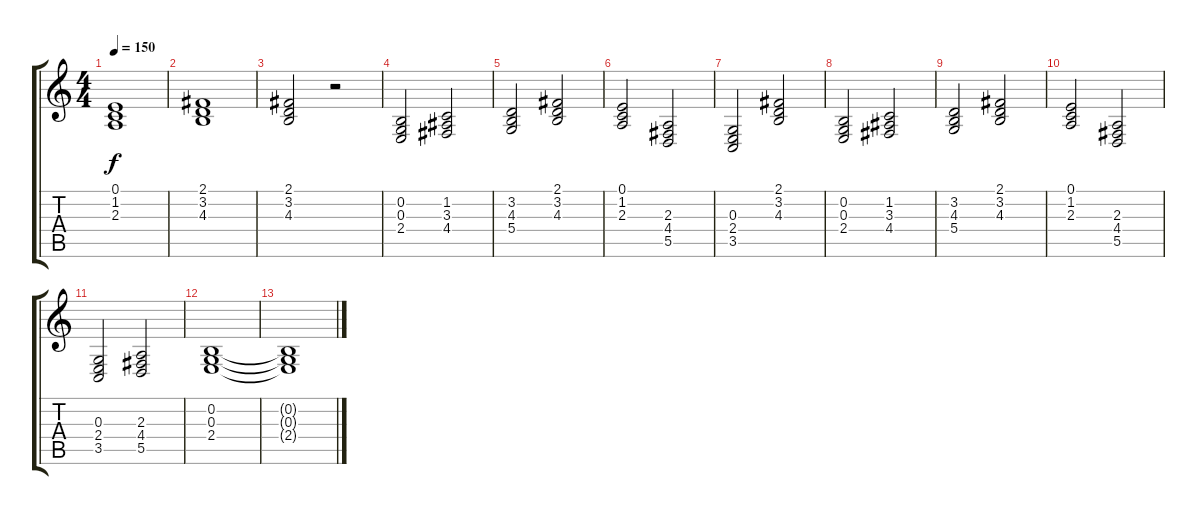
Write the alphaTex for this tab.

\track "" {instrument stringensemble1}
\staff {score tabs}
\tuning (E4 B3 G3 D3 A2 E2) {hide}
\ts (4 4)
\tempo 150
\clef g2
\ks c
(0.1{t} 1.2{t} 2.3{t}).1{dy f} |
(2.1 3.2 4.3).1 |
(2.1 3.2 4.3).2 r.2 |
(0.2 0.3 2.4).2 (1.2 3.3 4.4).2 |
(3.2 4.3 5.4).2 (2.1 3.2 4.3).2 |
(0.1 1.2 2.3).2 (2.3 4.4 5.5).2 |
(0.3 2.4 3.5).2 (2.1 3.2 4.3).2 |
(0.2 0.3 2.4).2 (1.2 3.3 4.4).2 |
(3.2 4.3 5.4).2 (2.1 3.2 4.3).2 |
(0.1 1.2 2.3).2 (2.3 4.4 5.5).2 |
(0.3 2.4 3.5).2 (2.3 4.4 5.5).2 |
(0.2 0.3 2.4).1 |
(0.2{t} 0.3{t} 2.4{t}).1
